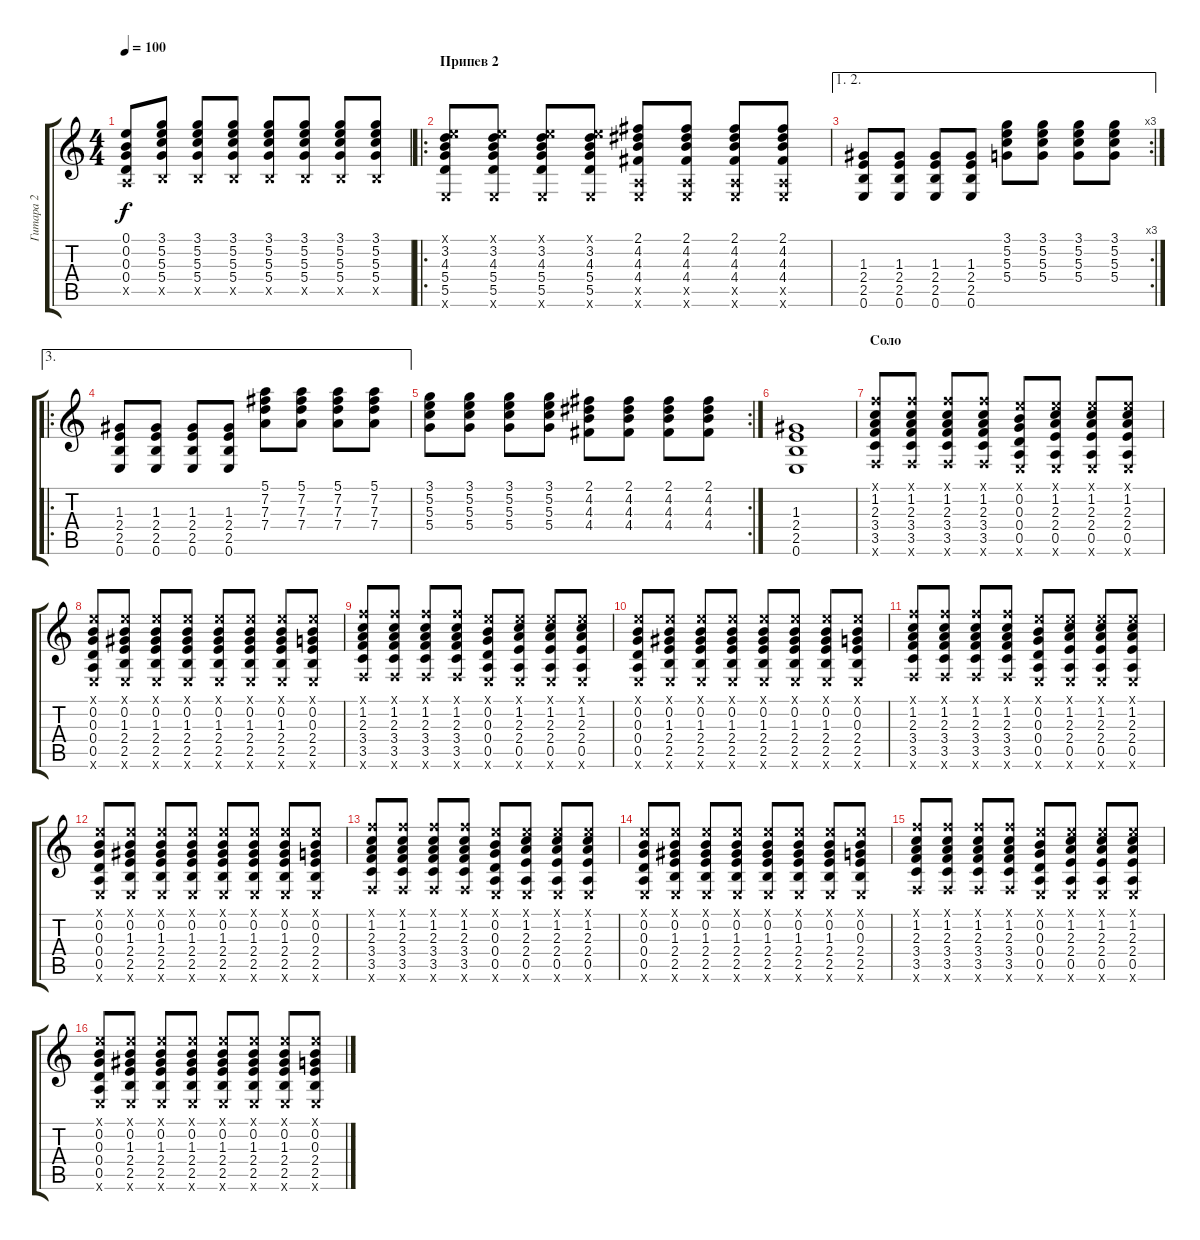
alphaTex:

\track ("Гитара 2" "Гитара 2") {instrument distortionguitar}
\staff {score tabs}
\tuning (E4 B3 G3 D3 A2 E2) {hide}
\ts (4 4)
\tempo 100
\clef g2
\ks c
(0.1 0.2 0.3 0.4 0.5{x}).8{dy f} (3.1 5.2 5.3 5.4 2.5{x}).8 (3.1 5.2 5.3 5.4 2.5{x}).8 (3.1 5.2 5.3 5.4 2.5{x}).8 (3.1 5.2 5.3 5.4 2.5{x}).8 (3.1 5.2 5.3 5.4 2.5{x}).8 (3.1 5.2 5.3 5.4 2.5{x}).8 (3.1 5.2 5.3 5.4 2.5{x}).8 |
\ro
\section ("" "Припев 2")
(0.1{x} 3.2 4.3 5.4 5.5 0.6{x}).8 (0.1{x} 3.2 4.3 5.4 5.5 0.6{x}).8 (0.1{x} 3.2 4.3 5.4 5.5 0.6{x}).8 (0.1{x} 3.2 4.3 5.4 5.5 0.6{x}).8 (2.1 4.2 4.3 4.4 0.5{x} 0.6{x}).8 (2.1 4.2 4.3 4.4 0.5{x} 0.6{x}).8 (2.1 4.2 4.3 4.4 0.5{x} 0.6{x}).8 (2.1 4.2 4.3 4.4 0.5{x} 0.6{x}).8 |
\ae (1 2)
\rc 3
(1.3 2.4 2.5 0.6).8 (1.3 2.4 2.5 0.6).8 (1.3 2.4 2.5 0.6).8 (1.3 2.4 2.5 0.6).8 (3.1 5.2 5.3 5.4).8 (3.1 5.2 5.3 5.4).8 (3.1 5.2 5.3 5.4).8 (3.1 5.2 5.3 5.4).8 |
\ae 3
\ro
(1.3 2.4 2.5 0.6).8 (1.3 2.4 2.5 0.6).8 (1.3 2.4 2.5 0.6).8 (1.3 2.4 2.5 0.6).8 (5.1 7.2 7.3 7.4).8 (5.1 7.2 7.3 7.4).8 (5.1 7.2 7.3 7.4).8 (5.1 7.2 7.3 7.4).8 |
\rc 2
(3.1 5.2 5.3 5.4).8 (3.1 5.2 5.3 5.4).8 (3.1 5.2 5.3 5.4).8 (3.1 5.2 5.3 5.4).8 (2.1 4.2 4.3 4.4).8 (2.1 4.2 4.3 4.4).8 (2.1 4.2 4.3 4.4).8 (2.1 4.2 4.3 4.4).8 |
(1.3 2.4 2.5 0.6).1 |
\section ("" "Соло")
(1.1{x} 1.2 2.3 3.4 3.5 1.6{x}).8 (1.1{x} 1.2 2.3 3.4 3.5 1.6{x}).8 (1.1{x} 1.2 2.3 3.4 3.5 1.6{x}).8 (1.1{x} 1.2 2.3 3.4 3.5 1.6{x}).8 (0.1{x} 0.2 0.3 0.4 0.5 0.6{x}).8 (0.1{x} 1.2 2.3 2.4 0.5 0.6{x}).8 (0.1{x} 1.2 2.3 2.4 0.5 0.6{x}).8 (0.1{x} 1.2 2.3 2.4 0.5 0.6{x}).8 |
(0.1{x} 0.2 0.3 0.4 0.5 0.6{x}).8 (0.1{x} 0.2 1.3 2.4 2.5 0.6{x}).8 (0.1{x} 0.2 1.3 2.4 2.5 0.6{x}).8 (0.1{x} 0.2 1.3 2.4 2.5 0.6{x}).8 (0.1{x} 0.2 1.3 2.4 2.5 0.6{x}).8 (0.1{x} 0.2 1.3 2.4 2.5 0.6{x}).8 (0.1{x} 0.2 1.3 2.4 2.5 0.6{x}).8 (0.1{x} 0.2 0.3 2.4 2.5 0.6{x}).8 |
(1.1{x} 1.2 2.3 3.4 3.5 1.6{x}).8 (1.1{x} 1.2 2.3 3.4 3.5 1.6{x}).8 (1.1{x} 1.2 2.3 3.4 3.5 1.6{x}).8 (1.1{x} 1.2 2.3 3.4 3.5 1.6{x}).8 (0.1{x} 0.2 0.3 0.4 0.5 0.6{x}).8 (0.1{x} 1.2 2.3 2.4 0.5 0.6{x}).8 (0.1{x} 1.2 2.3 2.4 0.5 0.6{x}).8 (0.1{x} 1.2 2.3 2.4 0.5 0.6{x}).8 |
(0.1{x} 0.2 0.3 0.4 0.5 0.6{x}).8 (0.1{x} 0.2 1.3 2.4 2.5 0.6{x}).8 (0.1{x} 0.2 1.3 2.4 2.5 0.6{x}).8 (0.1{x} 0.2 1.3 2.4 2.5 0.6{x}).8 (0.1{x} 0.2 1.3 2.4 2.5 0.6{x}).8 (0.1{x} 0.2 1.3 2.4 2.5 0.6{x}).8 (0.1{x} 0.2 1.3 2.4 2.5 0.6{x}).8 (0.1{x} 0.2 0.3 2.4 2.5 0.6{x}).8 |
(1.1{x} 1.2 2.3 3.4 3.5 1.6{x}).8 (1.1{x} 1.2 2.3 3.4 3.5 1.6{x}).8 (1.1{x} 1.2 2.3 3.4 3.5 1.6{x}).8 (1.1{x} 1.2 2.3 3.4 3.5 1.6{x}).8 (0.1{x} 0.2 0.3 0.4 0.5 0.6{x}).8 (0.1{x} 1.2 2.3 2.4 0.5 0.6{x}).8 (0.1{x} 1.2 2.3 2.4 0.5 0.6{x}).8 (0.1{x} 1.2 2.3 2.4 0.5 0.6{x}).8 |
(0.1{x} 0.2 0.3 0.4 0.5 0.6{x}).8 (0.1{x} 0.2 1.3 2.4 2.5 0.6{x}).8 (0.1{x} 0.2 1.3 2.4 2.5 0.6{x}).8 (0.1{x} 0.2 1.3 2.4 2.5 0.6{x}).8 (0.1{x} 0.2 1.3 2.4 2.5 0.6{x}).8 (0.1{x} 0.2 1.3 2.4 2.5 0.6{x}).8 (0.1{x} 0.2 1.3 2.4 2.5 0.6{x}).8 (0.1{x} 0.2 0.3 2.4 2.5 0.6{x}).8 |
(1.1{x} 1.2 2.3 3.4 3.5 1.6{x}).8 (1.1{x} 1.2 2.3 3.4 3.5 1.6{x}).8 (1.1{x} 1.2 2.3 3.4 3.5 1.6{x}).8 (1.1{x} 1.2 2.3 3.4 3.5 1.6{x}).8 (0.1{x} 0.2 0.3 0.4 0.5 0.6{x}).8 (0.1{x} 1.2 2.3 2.4 0.5 0.6{x}).8 (0.1{x} 1.2 2.3 2.4 0.5 0.6{x}).8 (0.1{x} 1.2 2.3 2.4 0.5 0.6{x}).8 |
(0.1{x} 0.2 0.3 0.4 0.5 0.6{x}).8 (0.1{x} 0.2 1.3 2.4 2.5 0.6{x}).8 (0.1{x} 0.2 1.3 2.4 2.5 0.6{x}).8 (0.1{x} 0.2 1.3 2.4 2.5 0.6{x}).8 (0.1{x} 0.2 1.3 2.4 2.5 0.6{x}).8 (0.1{x} 0.2 1.3 2.4 2.5 0.6{x}).8 (0.1{x} 0.2 1.3 2.4 2.5 0.6{x}).8 (0.1{x} 0.2 0.3 2.4 2.5 0.6{x}).8 |
(1.1{x} 1.2 2.3 3.4 3.5 1.6{x}).8 (1.1{x} 1.2 2.3 3.4 3.5 1.6{x}).8 (1.1{x} 1.2 2.3 3.4 3.5 1.6{x}).8 (1.1{x} 1.2 2.3 3.4 3.5 1.6{x}).8 (0.1{x} 0.2 0.3 0.4 0.5 0.6{x}).8 (0.1{x} 1.2 2.3 2.4 0.5 0.6{x}).8 (0.1{x} 1.2 2.3 2.4 0.5 0.6{x}).8 (0.1{x} 1.2 2.3 2.4 0.5 0.6{x}).8 |
(0.1{x} 0.2 0.3 0.4 0.5 0.6{x}).8 (0.1{x} 0.2 1.3 2.4 2.5 0.6{x}).8 (0.1{x} 0.2 1.3 2.4 2.5 0.6{x}).8 (0.1{x} 0.2 1.3 2.4 2.5 0.6{x}).8 (0.1{x} 0.2 1.3 2.4 2.5 0.6{x}).8 (0.1{x} 0.2 1.3 2.4 2.5 0.6{x}).8 (0.1{x} 0.2 1.3 2.4 2.5 0.6{x}).8 (0.1{x} 0.2 0.3 2.4 2.5 0.6{x}).8
